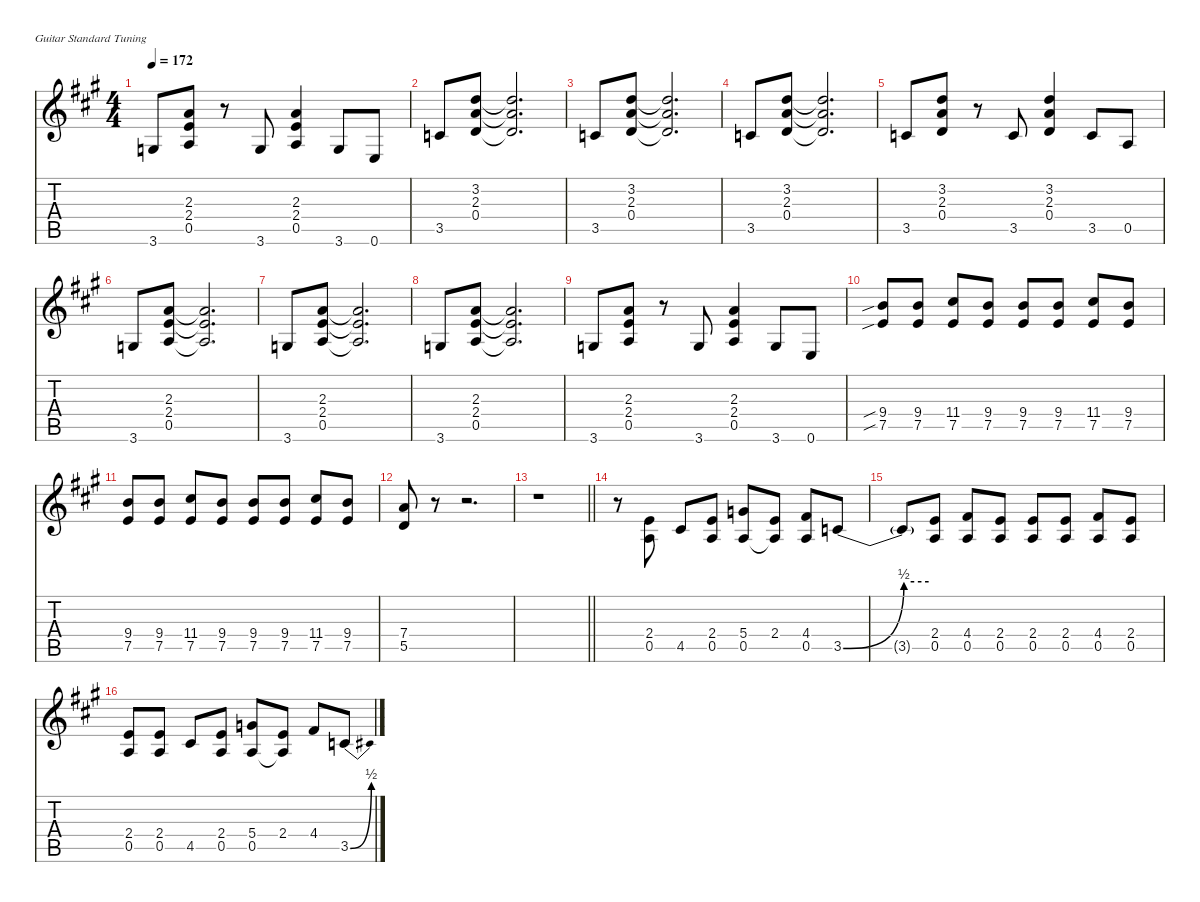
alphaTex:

\defaultSystemsLayout 4
\hideDynamics
\bracketExtendMode nobrackets
\singleTrackTrackNamePolicy hidden
\multiTrackTrackNamePolicy hidden
\firstSystemTrackNameMode fullname
\firstSystemTrackNameOrientation horizontal
\otherSystemsTrackNameOrientation horizontal
\track ("Guitar 1" "dist.guit.") {instrument distortionguitar}
\staff {score tabs}
\tuning (E4 B3 G3 D3 A2 E2)
\ts (4 4)
\tempo 172
\clef g2
\ks a
3.6{acc forcenatural}.8{dy f beam Up} (2.3{acc forcenatural} 2.4{acc forcenatural} 0.5{acc forcenatural}).8{beam Up} r.8{beam Up} 3.6{acc forcenatural}.8{beam Up} (2.3{acc forcenatural} 2.4{acc forcenatural} 0.5{acc forcenatural}).4{beam Up} 3.6{acc forcenatural}.8{beam Up} 0.6{acc forcenatural}.8{beam Up} |
3.5{acc forcenatural}.8{beam Up} (3.2{acc forcenatural} 2.3{acc forcenatural} 0.4{acc forcenatural}).8{beam Up} (3.2{t acc forcenatural} 2.3{t acc forcenatural} 0.4{t acc forcenatural}).2{d beam Up} |
3.5{acc forcenatural}.8{beam Up} (3.2{acc forcenatural} 2.3{acc forcenatural} 0.4{acc forcenatural}).8{beam Up} (3.2{t acc forcenatural} 2.3{t acc forcenatural} 0.4{t acc forcenatural}).2{d beam Up} |
3.5{acc forcenatural}.8{beam Up} (3.2{acc forcenatural} 2.3{acc forcenatural} 0.4{acc forcenatural}).8{beam Up} (3.2{t acc forcenatural} 2.3{t acc forcenatural} 0.4{t acc forcenatural}).2{d beam Up} |
3.5{acc forcenatural}.8{beam Up} (3.2{acc forcenatural} 2.3{acc forcenatural} 0.4{acc forcenatural}).8{beam Up} r.8{beam Up} 3.5{acc forcenatural}.8{beam Up} (3.2{acc forcenatural} 2.3{acc forcenatural} 0.4{acc forcenatural}).4{beam Up} 3.5{acc forcenatural}.8{beam Up} 0.5{acc forcenatural}.8{beam Up} |
3.6{acc forcenatural}.8{beam Up} (2.3{acc forcenatural} 2.4{acc forcenatural} 0.5{acc forcenatural}).8{beam Up} (2.3{t acc forcenatural} 2.4{t acc forcenatural} 0.5{t acc forcenatural}).2{d beam Up} |
3.6{acc forcenatural}.8{beam Up} (2.3{acc forcenatural} 2.4{acc forcenatural} 0.5{acc forcenatural}).8{beam Up} (2.3{t acc forcenatural} 2.4{t acc forcenatural} 0.5{t acc forcenatural}).2{d beam Up} |
3.6{acc forcenatural}.8{beam Up} (2.3{acc forcenatural} 2.4{acc forcenatural} 0.5{acc forcenatural}).8{beam Up} (2.3{t acc forcenatural} 2.4{t acc forcenatural} 0.5{t acc forcenatural}).2{d beam Up} |
3.6{acc forcenatural}.8{beam Up} (2.3{acc forcenatural} 2.4{acc forcenatural} 0.5{acc forcenatural}).8{beam Up} r.8{beam Up} 3.6{acc forcenatural}.8{beam Up} (2.3{acc forcenatural} 2.4{acc forcenatural} 0.5{acc forcenatural}).4{beam Up} 3.6{acc forcenatural}.8{beam Up} 0.6{acc forcenatural}.8{beam Up} |
(9.4{sib acc forcenatural} 7.5{sib acc forcenatural}).8{beam Up} (9.4{acc forcenatural} 7.5{acc forcenatural}).8{beam Up} (11.4{acc #} 7.5{acc forcenatural}).8{beam Up} (9.4{acc forcenatural} 7.5{acc forcenatural}).8{beam Up} (9.4{acc forcenatural} 7.5{acc forcenatural}).8{beam Up} (9.4{acc forcenatural} 7.5{acc forcenatural}).8{beam Up} (11.4{acc #} 7.5{acc forcenatural}).8{beam Up} (9.4{acc forcenatural} 7.5{acc forcenatural}).8{beam Up} |
(9.4{acc forcenatural} 7.5{acc forcenatural}).8{beam Up} (9.4{acc forcenatural} 7.5{acc forcenatural}).8{beam Up} (11.4{acc #} 7.5{acc forcenatural}).8{beam Up} (9.4{acc forcenatural} 7.5{acc forcenatural}).8{beam Up} (9.4{acc forcenatural} 7.5{acc forcenatural}).8{beam Up} (9.4{acc forcenatural} 7.5{acc forcenatural}).8{beam Up} (11.4{acc #} 7.5{acc forcenatural}).8{beam Up} (9.4{acc forcenatural} 7.5{acc forcenatural}).8{beam Up} |
(7.4{acc forcenatural} 5.5{acc forcenatural}).8{beam Up} r.8{beam Up} r.2{d beam Up} |
\barLineRight lightlight
r.1{beam Down} |
r.8{beam Down} (2.4{acc forcenatural} 0.5{acc forcenatural}).8{beam Up} 4.5{acc #}.8{beam Up} (2.4{acc forcenatural} 0.5{acc forcenatural}).8{beam Up} (5.4{acc forcenatural} 0.5{acc forcenatural}).8{beam Up} (2.4{acc forcenatural} 0.5{t acc forcenatural}).8{beam Up} (4.4{acc #} 0.5{acc forcenatural}).8{beam Up} 3.5{be (bend 0 0 60 2) acc forcenatural}.8{beam Up} |
3.5{be (hold 0 2 1.9999997999999999 2) t}.8{beam Up} (2.4{acc forcenatural} 0.5{acc forcenatural}).8{beam Up} (4.4{acc #} 0.5{acc forcenatural}).8{beam Up} (2.4{acc forcenatural} 0.5{acc forcenatural}).8{beam Up} (2.4{acc forcenatural} 0.5{acc forcenatural}).8{beam Up} (2.4{acc forcenatural} 0.5{acc forcenatural}).8{beam Up} (4.4{acc #} 0.5{acc forcenatural}).8{beam Up} (2.4{acc forcenatural} 0.5{acc forcenatural}).8{beam Up} |
(2.4{acc forcenatural} 0.5{acc forcenatural}).8{beam Up} (2.4{acc forcenatural} 0.5{acc forcenatural}).8{beam Up} 4.5{acc #}.8{beam Up} (2.4{acc forcenatural} 0.5{acc forcenatural}).8{beam Up} (5.4{acc forcenatural} 0.5{acc forcenatural}).8{beam Up} (2.4{acc forcenatural} 0.5{t acc forcenatural}).8{beam Up} 4.4{acc #}.8{beam Up} 3.5{be (bend 0 0 60 2) acc forcenatural}.8{beam Up}
